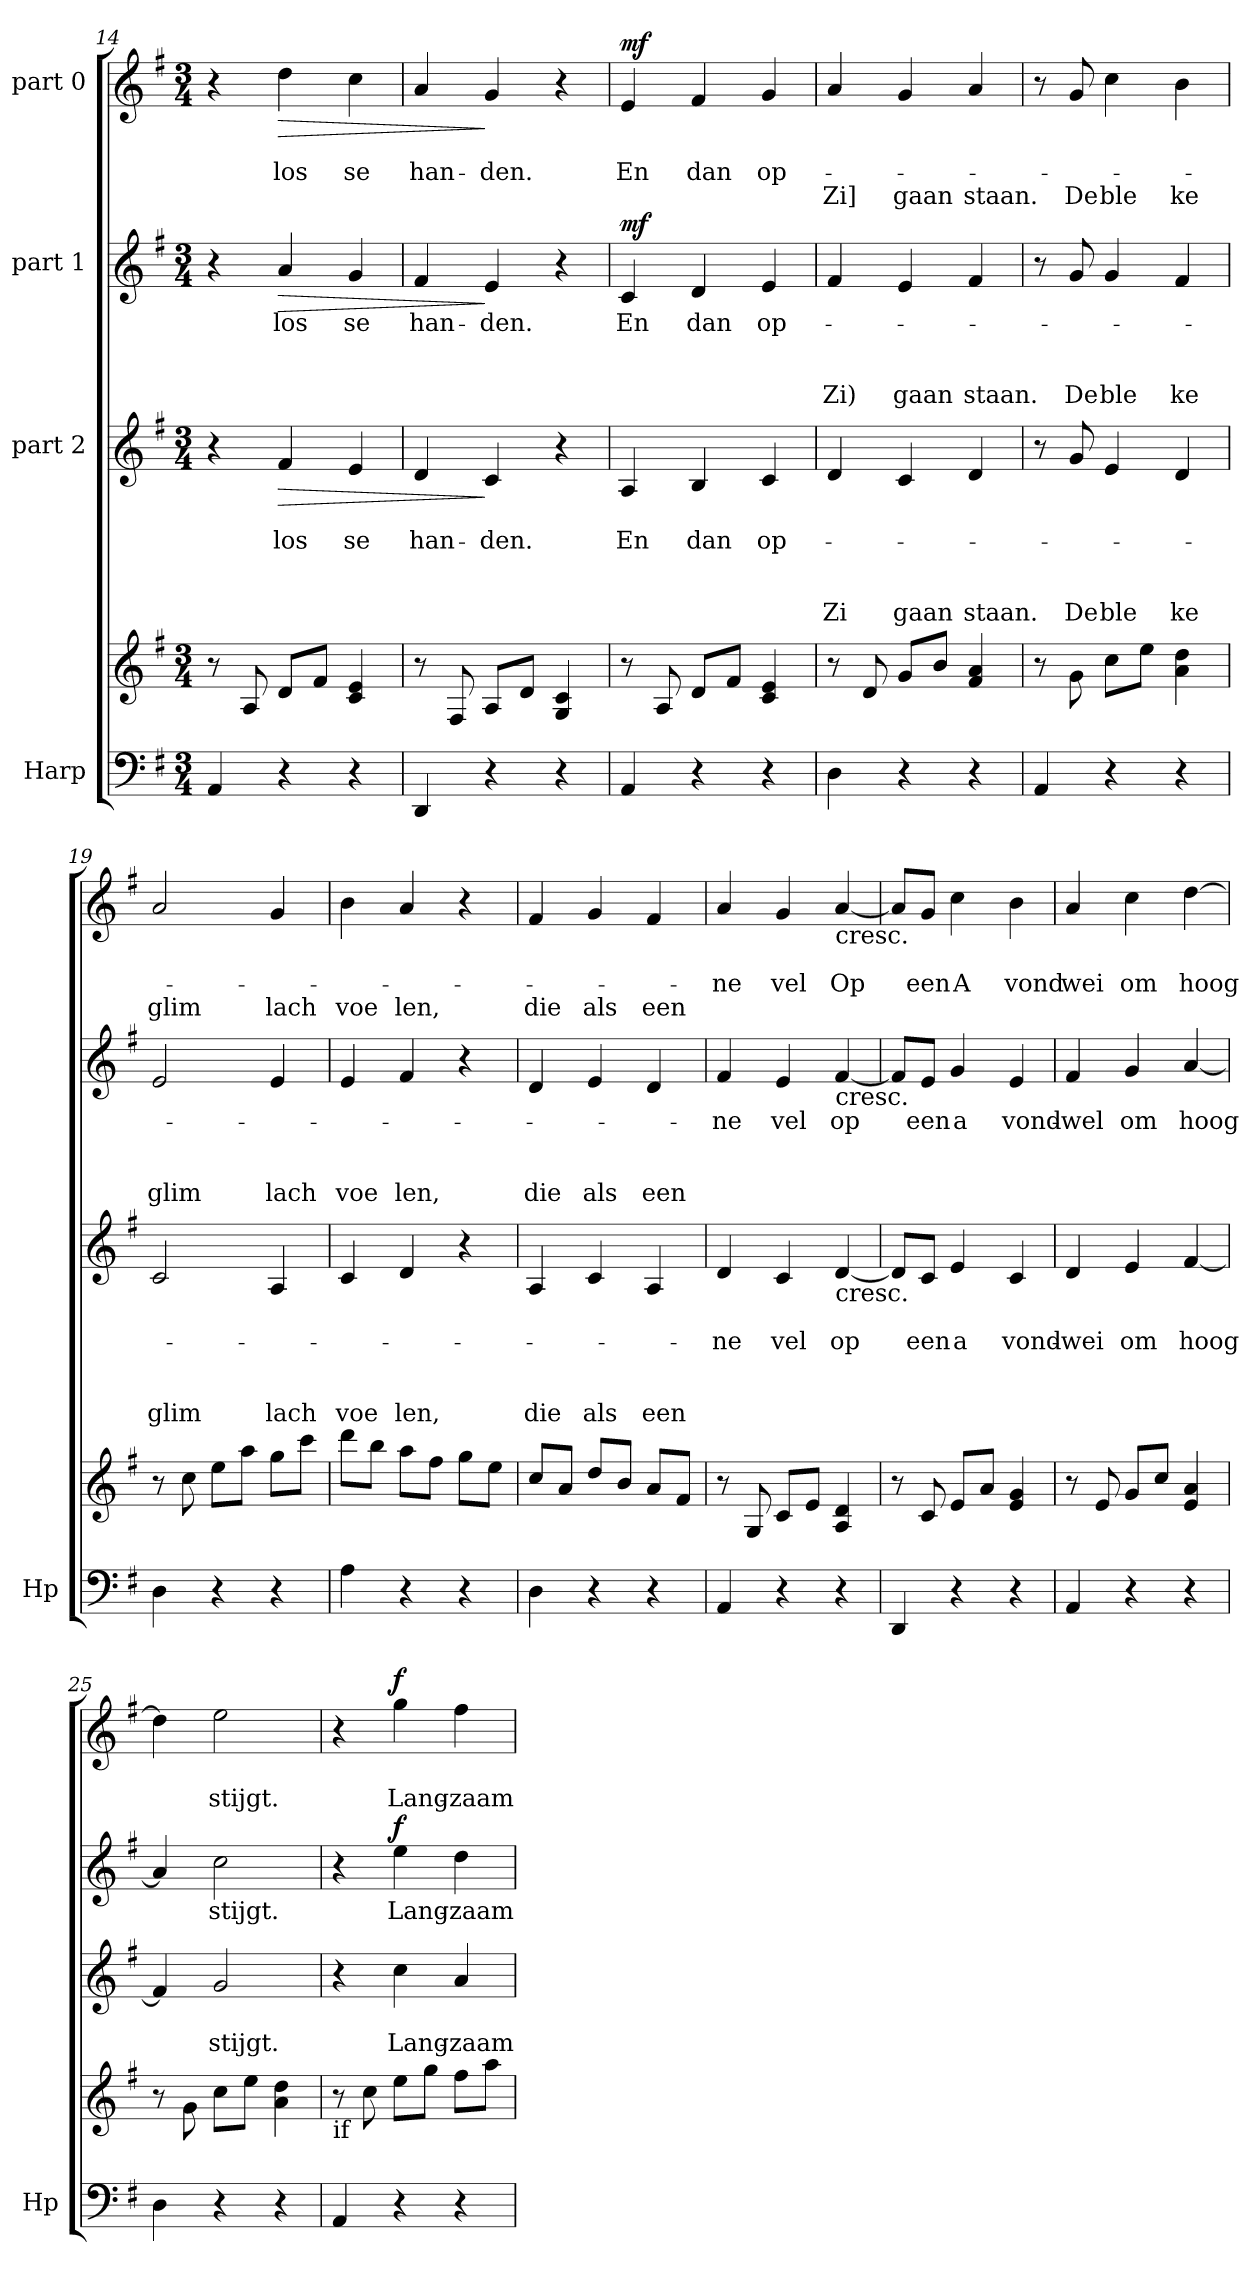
**kern	**kern	**kern	**text	**text	**text	**text	**text	**dynam	**kern	**text	**text	**text	**text	**dynam	**kern	**text	**text	**text	**dynam
*part4	*part4	*part3	*part3	*part3	*part3	*part3	*part3	*part3	*part2	*part2	*part2	*part2	*part2	*part2	*part1	*part1	*part1	*part1	*part1
*staff5	*staff4	*staff3	*staff3	*staff3	*staff3	*staff3	*staff3	*staff3	*staff2	*staff2	*staff2	*staff2	*staff2	*staff2	*staff1	*staff1	*staff1	*staff1	*staff1
*I"Harp	*	*I"part 2	*	*	*	*	*	*	*I"part 1	*	*	*	*	*	*I"part 0	*	*	*	*
*I'Hp	*	*	*	*	*	*	*	*	*	*	*	*	*	*	*	*	*	*	*
*clefF4	*clefG2	*clefG2	*	*	*	*	*	*	*clefG2	*	*	*	*	*	*clefG2	*	*	*	*
*k[f#]	*k[f#]	*k[f#]	*	*	*	*	*	*	*k[f#]	*	*	*	*	*	*k[f#]	*	*	*	*
*M3/4	*M3/4	*M3/4	*	*	*	*	*	*	*M3/4	*	*	*	*	*	*M3/4	*	*	*	*
=14	=14	=14	=14	=14	=14	=14	=14	=14	=14	=14	=14	=14	=14	=14	=14	=14	=14	=14	=14
4AA/	8r	4r	.	.	.	.	.	.	4r	.	.	.	.	.	4r	.	.	.	.
.	8A/	.	.	.	.	.	.	.	.	.	.	.	.	.	.	.	.	.	.
!	!	!	!	!LO:LY:b	!	!	!	!LO:HP:b	!	!LO:LY:b	!	!	!	!LO:HP:b	!	!	!LO:LY:b	!	!LO:HP:b
4r	8d/L	4f#/	.	los	.	.	.	>	4a/	los	.	.	.	>	4dd\	.	los	.	>
.	8f#/J	.	.	.	.	.	.	.	.	.	.	.	.	.	.	.	.	.	.
!	!	!	!	!LO:LY:b	!	!	!	!	!	!LO:LY:b	!	!	!	!	!	!	!LO:LY:b	!	!
4r	4c/ 4e/	4e/	.	se	.	.	.	.	4g/	se	.	.	.	.	4cc\	.	se	.	.
=15	=15	=15	=15	=15	=15	=15	=15	=15	=15	=15	=15	=15	=15	=15	=15	=15	=15	=15	=15
!	!	!	!	!LO:LY:b	!	!	!	!	!	!LO:LY:b	!	!	!	!	!	!	!LO:LY:b	!	!
4DD/	8r	4d/	.	han-	.	.	.	.	4f#/	han-	.	.	.	.	4a/	.	han-	.	.
.	8F#/	.	.	.	.	.	.	.	.	.	.	.	.	.	.	.	.	.	.
!	!	!	!	!LO:LY:b	!	!	!	!	!	!LO:LY:b	!	!	!	!	!	!	!LO:LY:b	!	!
4r	8A/L	4c/	.	den.	.	.	.	]	4e/	den.	.	.	.	]	4g/	.	den.	.	]
.	8d/J	.	.	.	.	.	.	.	.	.	.	.	.	.	.	.	.	.	.
4r	4G/ 4c/	4r	.	.	.	.	.	.	4r	.	.	.	.	.	4r	.	.	.	.
=16	=16	=16	=16	=16	=16	=16	=16	=16	=16	=16	=16	=16	=16	=16	=16	=16	=16	=16	=16
!	!	!	!	!LO:LY:b	!	!	!	!	!	!LO:LY:b	!	!	!	!LO:DY:b	!	!	!LO:LY:b	!	!LO:DY:b
4AA/	8r	4A/	.	En	.	.	.	.	4c/	En	.	.	.	mf	4e/	.	En	.	mf
.	8A/	.	.	.	.	.	.	.	.	.	.	.	.	.	.	.	.	.	.
!	!	!	!	!LO:LY:b	!	!	!	!	!	!LO:LY:b	!	!	!	!	!	!	!LO:LY:b	!	!
4r	8d/L	4B/	.	dan	.	.	.	.	4d/	dan	.	.	.	.	4f#/	.	dan	.	.
.	8f#/J	.	.	.	.	.	.	.	.	.	.	.	.	.	.	.	.	.	.
!	!	!	!	!LO:LY:b	!	!	!	!	!	!LO:LY:b	!	!	!	!	!	!	!LO:LY:b	!	!
4r	4c/ 4e/	4c/	.	op-	.	.	.	.	4e/	op-	.	.	.	.	4g/	.	op-	.	.
=17	=17	=17	=17	=17	=17	=17	=17	=17	=17	=17	=17	=17	=17	=17	=17	=17	=17	=17	=17
!	!	!	!	!	!	!	!LO:LY:b	!	!	!	!	!	!LO:LY:b	!	!	!	!	!LO:LY:b	!
4D\	8r	4d/	.	.	.	.	Zi	.	4f#/	.	.	.	Zi)	.	4a/	.	.	Zi]	.
.	8d/	.	.	.	.	.	.	.	.	.	.	.	.	.	.	.	.	.	.
!	!	!	!	!	!	!	!LO:LY:b	!	!	!	!	!	!LO:LY:b	!	!	!	!	!LO:LY:b	!
4r	8g/L	4c/	.	.	.	.	gaan	.	4e/	.	.	.	gaan	.	4g/	.	.	gaan	.
.	8b/J	.	.	.	.	.	.	.	.	.	.	.	.	.	.	.	.	.	.
!	!	!	!	!	!	!	!LO:LY:b	!	!	!	!	!	!LO:LY:b	!	!	!	!	!LO:LY:b	!
4r	4f#/ 4a/	4d/	.	.	.	.	staan.	.	4f#/	.	.	.	staan.	.	4a/	.	.	staan.	.
=18	=18	=18	=18	=18	=18	=18	=18	=18	=18	=18	=18	=18	=18	=18	=18	=18	=18	=18	=18
4AA/	8r	8r	.	.	.	.	.	.	8r	.	.	.	.	.	8r	.	.	.	.
!	!	!	!	!	!	!	!LO:LY:b	!	!	!	!	!	!LO:LY:b	!	!	!	!	!LO:LY:b	!
.	8g\	8g/	.	.	.	.	De	.	8g/	.	.	.	De	.	8g/	.	.	De	.
!	!	!	!	!	!	!	!LO:LY:b	!	!	!	!	!	!LO:LY:b	!	!	!	!	!LO:LY:b	!
4r	8cc\L	4e/	.	.	.	.	ble	.	4g/	.	.	.	ble	.	4cc\	.	.	ble	.
.	8ee\J	.	.	.	.	.	.	.	.	.	.	.	.	.	.	.	.	.	.
!	!	!	!	!	!	!	!LO:LY:b	!	!	!	!	!	!LO:LY:b	!	!	!	!	!LO:LY:b	!
4r	4a\ 4dd\	4d/	.	.	.	.	ke	.	4f#/	.	.	.	ke	.	4b\	.	.	ke	.
=19	=19	=19	=19	=19	=19	=19	=19	=19	=19	=19	=19	=19	=19	=19	=19	=19	=19	=19	=19
!	!	!	!	!	!	!	!LO:LY:b	!	!	!	!	!	!LO:LY:b	!	!	!	!	!LO:LY:b	!
4D\	8r	2c/	.	.	.	.	glim	.	2e/	.	.	.	glim	.	2a/	.	.	glim	.
.	8cc\	.	.	.	.	.	.	.	.	.	.	.	.	.	.	.	.	.	.
4r	8ee\L	.	.	.	.	.	.	.	.	.	.	.	.	.	.	.	.	.	.
.	8aa\J	.	.	.	.	.	.	.	.	.	.	.	.	.	.	.	.	.	.
!	!	!	!	!	!	!	!LO:LY:b	!	!	!	!	!	!LO:LY:b	!	!	!	!	!LO:LY:b	!
4r	8gg\L	4A/	.	.	.	.	lach	.	4e/	.	.	.	lach	.	4g/	.	.	lach	.
.	8ccc\J	.	.	.	.	.	.	.	.	.	.	.	.	.	.	.	.	.	.
=20	=20	=20	=20	=20	=20	=20	=20	=20	=20	=20	=20	=20	=20	=20	=20	=20	=20	=20	=20
!	!	!	!	!	!	!	!LO:LY:b	!	!	!	!	!	!LO:LY:b	!	!	!	!	!LO:LY:b	!
4A\	8ddd\L	4c/	.	.	.	.	voe	.	4e/	.	.	.	voe	.	4b\	.	.	voe	.
.	8bb\J	.	.	.	.	.	.	.	.	.	.	.	.	.	.	.	.	.	.
!	!	!	!	!	!	!	!LO:LY:b	!	!	!	!	!	!LO:LY:b	!	!	!	!	!LO:LY:b	!
4r	8aa\L	4d/	.	.	.	.	len,	.	4f#/	.	.	.	len,	.	4a/	.	.	len,	.
.	8ff#\J	.	.	.	.	.	.	.	.	.	.	.	.	.	.	.	.	.	.
4r	8gg\L	4r	.	.	.	.	.	.	4r	.	.	.	.	.	4r	.	.	.	.
.	8ee\J	.	.	.	.	.	.	.	.	.	.	.	.	.	.	.	.	.	.
=21	=21	=21	=21	=21	=21	=21	=21	=21	=21	=21	=21	=21	=21	=21	=21	=21	=21	=21	=21
!	!	!	!	!	!	!	!LO:LY:b	!	!	!	!	!	!LO:LY:b	!	!	!	!	!LO:LY:b	!
4D\	8cc/L	4A/	.	.	.	.	die	.	4d/	.	.	.	die	.	4f#/	.	.	die	.
.	8a/J	.	.	.	.	.	.	.	.	.	.	.	.	.	.	.	.	.	.
!	!	!	!	!	!	!	!LO:LY:b	!	!	!	!	!	!LO:LY:b	!	!	!	!	!LO:LY:b	!
4r	8dd/L	4c/	.	.	.	.	als	.	4e/	.	.	.	als	.	4g/	.	.	als	.
.	8b/J	.	.	.	.	.	.	.	.	.	.	.	.	.	.	.	.	.	.
!	!	!	!	!	!	!	!LO:LY:b	!	!	!	!	!	!LO:LY:b	!	!	!	!	!LO:LY:b	!
4r	8a/L	4A/	.	.	.	.	een	.	4d/	.	.	.	een	.	4f#/	.	.	een	.
.	8f#/J	.	.	.	.	.	.	.	.	.	.	.	.	.	.	.	.	.	.
!!LO:LB:g=z
=22	=22	=22	=22	=22	=22	=22	=22	=22	=22	=22	=22	=22	=22	=22	=22	=22	=22	=22	=22
!!LO:PB:g=z
!	!	!	!	!LO:LY:b	!	!	!	!	!	!LO:LY:b	!	!	!	!	!	!	!LO:LY:b	!	!
4AA/	8r	4d/	.	ne	.	.	.	.	4f#/	ne	.	.	.	.	4a/	.	ne	.	.
.	8G/	.	.	.	.	.	.	.	.	.	.	.	.	.	.	.	.	.	.
!	!	!	!	!LO:LY:b	!	!	!	!	!	!LO:LY:b	!	!	!	!	!	!	!LO:LY:b	!	!
4r	8c/L	4c/	.	vel	.	.	.	.	4e/	vel	.	.	.	.	4g/	.	vel	.	.
.	8e/J	.	.	.	.	.	.	.	.	.	.	.	.	.	.	.	.	.	.
!	!	!	!	!	!	!	!	!	!	!	!	!	!	!	!LO:TX:b:t=cresc.	!	!	!	!
!	!	!	!	!	!	!	!	!	!LO:TX:b:t=cresc.	!	!	!	!	!	!	!	!	!	!
!	!	!LO:TX:b:t=cresc.	!	!	!	!	!	!	!	!	!	!	!	!	!	!	!	!	!
!	!	!	!	!LO:LY:b	!	!	!	!	!	!LO:LY:b	!	!	!	!	!	!	!LO:LY:b	!	!
4r	4A/ 4d/	[4d/	.	op	.	.	.	.	[4f#/	op	.	.	.	.	[4a/	.	Op	.	.
=23	=23	=23	=23	=23	=23	=23	=23	=23	=23	=23	=23	=23	=23	=23	=23	=23	=23	=23	=23
4DD/	8r	8d/L]	.	.	.	.	.	.	8f#/L]	.	.	.	.	.	8a/L]	.	.	.	.
!	!	!	!	!LO:LY:b	!	!	!	!	!	!LO:LY:b	!	!	!	!	!	!	!LO:LY:b	!	!
.	8c/	8c/J	.	een	.	.	.	.	8e/J	een	.	.	.	.	8g/J	.	een	.	.
!	!	!	!	!LO:LY:b	!	!	!	!	!	!LO:LY:b	!	!	!	!	!	!	!LO:LY:b	!	!
4r	8e/L	4e/	.	a	.	.	.	.	4g/	a	.	.	.	.	4cc\	.	A	.	.
.	8a/J	.	.	.	.	.	.	.	.	.	.	.	.	.	.	.	.	.	.
!	!	!	!	!LO:LY:b	!	!	!	!	!	!LO:LY:b	!	!	!	!	!	!	!LO:LY:b	!	!
4r	4e/ 4g/	4c/	.	vond -	.	.	.	.	4e/	vond -	.	.	.	.	4b\	.	vond	.	.
=24	=24	=24	=24	=24	=24	=24	=24	=24	=24	=24	=24	=24	=24	=24	=24	=24	=24	=24	=24
!	!	!	!	!LO:LY:b	!	!	!	!	!	!LO:LY:b	!	!	!	!	!	!	!LO:LY:b	!	!
4AA/	8r	4d/	.	wei	.	.	.	.	4f#/	wel	.	.	.	.	4a/	.	wei	.	.
.	8e/	.	.	.	.	.	.	.	.	.	.	.	.	.	.	.	.	.	.
!	!	!	!	!LO:LY:b	!	!	!	!	!	!LO:LY:b	!	!	!	!	!	!	!LO:LY:b	!	!
4r	8g/L	4e/	.	om	.	.	.	.	4g/	om	.	.	.	.	4cc\	.	om	.	.
.	8cc/J	.	.	.	.	.	.	.	.	.	.	.	.	.	.	.	.	.	.
!	!	!	!	!LO:LY:b	!	!	!	!	!	!LO:LY:b	!	!	!	!	!	!	!LO:LY:b	!	!
4r	4e/ 4a/	[4f#/	.	hoog	.	.	.	.	[4a/	hoog	.	.	.	.	[4dd\	.	hoog	.	.
=25	=25	=25	=25	=25	=25	=25	=25	=25	=25	=25	=25	=25	=25	=25	=25	=25	=25	=25	=25
4D\	8r	4f#/]	.	.	.	.	.	.	4a/]	.	.	.	.	.	4dd\]	.	.	.	.
.	8g\	.	.	.	.	.	.	.	.	.	.	.	.	.	.	.	.	.	.
!	!	!	!	!LO:LY:b	!	!	!	!	!	!LO:LY:b	!	!	!	!	!	!	!LO:LY:b	!	!
4r	8cc\L	2g/	.	stijgt.	.	.	.	.	2cc\	stijgt.	.	.	.	.	2ee\	.	stijgt.	.	.
.	8ee\J	.	.	.	.	.	.	.	.	.	.	.	.	.	.	.	.	.	.
4r	4a\ 4dd\	.	.	.	.	.	.	.	.	.	.	.	.	.	.	.	.	.	.
=26	=26	=26	=26	=26	=26	=26	=26	=26	=26	=26	=26	=26	=26	=26	=26	=26	=26	=26	=26
!	!LO:TX:b:t=if	!	!	!	!	!	!	!	!	!	!	!	!	!	!	!	!	!	!
4AA/	8r	4r	.	.	.	.	.	.	4r	.	.	.	.	.	4r	.	.	.	.
.	8cc\	.	.	.	.	.	.	.	.	.	.	.	.	.	.	.	.	.	.
!	!	!	!	!LO:LY:b	!	!	!	!	!	!LO:LY:b	!	!	!	!LO:DY:b	!	!	!LO:LY:b	!	!LO:DY:b
4r	8ee\L	4cc\	.	Lang-	.	.	.	.	4ee\	Lang-	.	.	.	f	4gg\	.	Lang-	.	f
.	8gg\J	.	.	.	.	.	.	.	.	.	.	.	.	.	.	.	.	.	.
!	!	!	!	!LO:LY:b	!	!	!	!	!	!LO:LY:b	!	!	!	!	!	!	!LO:LY:b	!	!
4r	8ff#\L	4a/	.	zaam	.	.	.	.	4dd\	zaam	.	.	.	.	4ff#\	.	zaam	.	.
.	8aa\J	.	.	.	.	.	.	.	.	.	.	.	.	.	.	.	.	.	.
=	=	=	=	=	=	=	=	=	=	=	=	=	=	=	=	=	=	=	=
*-	*-	*-	*-	*-	*-	*-	*-	*-	*-	*-	*-	*-	*-	*-	*-	*-	*-	*-	*-
